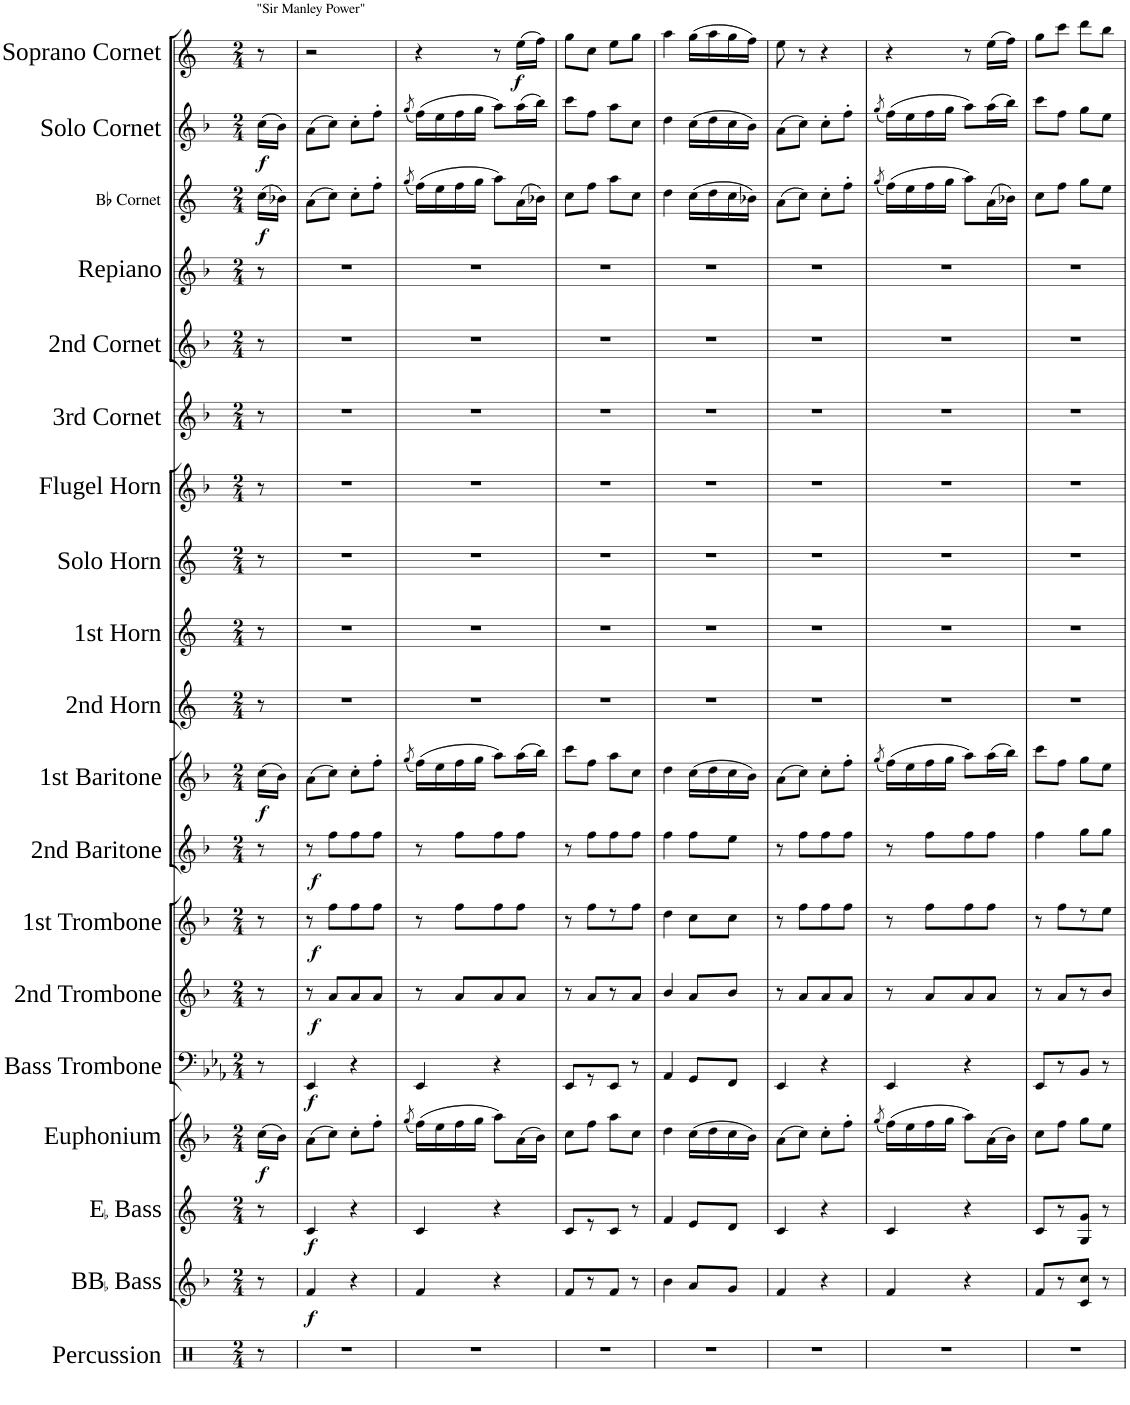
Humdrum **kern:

**kern	**kern	**dynam	**kern	**dynam	**kern	**dynam	**kern	**dynam	**kern	**dynam	**kern	**dynam	**kern	**dynam	**kern	**dynam	**kern	**kern	**kern	**kern	**kern	**kern	**kern	**kern	**dynam	**kern	**dynam	**kern	**dynam
*part19	*part18	*part18	*part17	*part17	*part16	*part16	*part15	*part15	*part14	*part14	*part13	*part13	*part12	*part12	*part11	*part11	*part10	*part9	*part8	*part7	*part6	*part5	*part4	*part3	*part3	*part2	*part2	*part1	*part1
*staff19	*staff18	*staff18	*staff17	*staff17	*staff16	*staff16	*staff15	*staff15	*staff14	*staff14	*staff13	*staff13	*staff12	*staff12	*staff11	*staff11	*staff10	*staff9	*staff8	*staff7	*staff6	*staff5	*staff4	*staff3	*staff3	*staff2	*staff2	*staff1	*staff1
*I"Percussion	*I"BBaccidentalFlat Bass	*	*I"EaccidentalFlat Bass	*	*I"Euphonium	*	*I"Bass Trombone	*	*I"2nd Trombone	*	*I"1st Trombone	*	*I"2nd Baritone	*	*I"1st Baritone	*	*I"2nd Horn	*I"1st Horn	*I"Solo Horn	*I"Flugel Horn	*I"3rd Cornet	*I"2nd Cornet	*I"Repiano	*I"Bb Cornet	*	*I"Solo Cornet	*	*I"Soprano Cornet	*
*I'Perc.	*I'BBaccidentalFlat B.	*	*I'EaccidentalFlat B.	*	*I'Euph.	*	*I'Bs. Trb.	*	*I'2ndTrb.	*	*I'1st Trb.	*	*I'2ndBari.	*	*I'1st Bari.	*	*I'2nd Hn.	*I'1st Hn.	*I'Solo Hn.	*I'Flghn.	*I'3rd Cnt.	*I'2nd Cnt.	*I'Rep.	*I'Bb Cnt.	*	*I'Solo Cnt.	*	*I'Sop. Cnt.	*
*clefX	*clefG2	*	*clefG2	*	*clefG2	*	*clefF4	*	*clefG2	*	*clefG2	*	*clefG2	*	*clefG2	*	*clefG2	*clefG2	*clefG2	*clefG2	*clefG2	*clefG2	*clefG2	*clefG2	*	*clefG2	*	*clefG2	*
*	*Trd15c26	*	*Trd12c21	*	*Trd8c14	*	*	*	*Trd8c14	*	*Trd8c14	*	*Trd8c14	*	*Trd8c14	*	*Trd5c9	*Trd5c9	*Trd5c9	*Trd1c2	*Trd1c2	*Trd1c2	*Trd1c2	*Trd1c2	*	*Trd1c2	*	*Trd-2c-3	*
*k[]	*k[b-]	*	*k[]	*	*k[b-]	*	*k[b-e-a-]	*	*k[b-]	*	*k[b-]	*	*k[b-]	*	*k[b-]	*	*k[]	*k[]	*k[]	*k[b-]	*k[b-]	*k[b-]	*k[b-]	*k[]	*	*k[b-]	*	*k[]	*
*M2/4	*M2/4	*	*M2/4	*	*M2/4	*	*M2/4	*	*M2/4	*	*M2/4	*	*M2/4	*	*M2/4	*	*M2/4	*M2/4	*M2/4	*M2/4	*M2/4	*M2/4	*M2/4	*M2/4	*	*M2/4	*	*M2/4	*
=1	=1	=1	=1	=1	=1	=1	=1	=1	=1	=1	=1	=1	=1	=1	=1	=1	=1	=1	=1	=1	=1	=1	=1	=1	=1	=1	=1	=1	=1
!	!	!	!	!	!	!	!	!	!	!	!	!	!	!	!	!	!	!	!	!	!	!	!	!	!	!	!	!LO:TX:a:t="Sir Manley Power"	!
!	!	!	!	!	!	!LO:DY:b	!	!	!	!	!	!	!	!	!	!LO:DY:b	!	!	!	!	!	!	!	!	!LO:DY:b	!	!LO:DY:b	!	!
8r	8r	.	8r	.	(16cc\LL	f	8r	.	8r	.	8r	.	8r	.	(16cc\LL	f	8r	8r	8r	8r	8r	8r	8r	(16cc\LL	f	(16cc\LL	f	8r	.
.	.	.	.	.	16b-\JJ)	.	.	.	.	.	.	.	.	.	16b-\JJ)	.	.	.	.	.	.	.	.	16b-X\JJ)	.	16b-\JJ)	.	.	.
=2	=2	=2	=2	=2	=2	=2	=2	=2	=2	=2	=2	=2	=2	=2	=2	=2	=2	=2	=2	=2	=2	=2	=2	=2	=2	=2	=2	=2	=2
!	!	!LO:DY:b	!	!LO:DY:b	!	!	!	!LO:DY:b	!	!LO:DY:b	!	!LO:DY:b	!	!LO:DY:b	!	!	!	!	!	!	!	!	!	!	!	!	!	!	!
2r	4f/	f	4c/	f	(8a\L	.	4EE-/	f	8r	f	8r	f	8r	f	(8a\L	.	2r	2r	2r	2r	2r	2r	2r	(8a\L	.	(8a\L	.	2r	.
.	.	.	.	.	8cc\J)	.	.	.	8a/L	.	8ff\L	.	8ff\L	.	8cc\J)	.	.	.	.	.	.	.	.	8cc\J)	.	8cc\J)	.	.	.
.	4r	.	4r	.	8cc'\L	.	4r	.	8a/	.	8ff\	.	8ff\	.	8cc'\L	.	.	.	.	.	.	.	.	8cc'\L	.	8cc'\L	.	.	.
.	.	.	.	.	8ff'\J	.	.	.	8a/J	.	8ff\J	.	8ff\J	.	8ff'\J	.	.	.	.	.	.	.	.	8ff'\J	.	8ff'\J	.	.	.
=3	=3	=3	=3	=3	=3	=3	=3	=3	=3	=3	=3	=3	=3	=3	=3	=3	=3	=3	=3	=3	=3	=3	=3	=3	=3	=3	=3	=3	=3
.	.	.	.	.	(8qgg/	.	.	.	.	.	.	.	.	.	(8qgg/	.	.	.	.	.	.	.	.	(8qgg/	.	(8qgg/	.	.	.
2r	4f/	.	4c/	.	(16ff\LL)	.	4EE-/	.	8r	.	8r	.	8r	.	(16ff\LL)	.	2r	2r	2r	2r	2r	2r	2r	(16ff\LL)	.	(16ff\LL)	.	4r	.
.	.	.	.	.	16ee\	.	.	.	.	.	.	.	.	.	16ee\	.	.	.	.	.	.	.	.	16ee\	.	16ee\	.	.	.
.	.	.	.	.	16ff\	.	.	.	8a/L	.	8ff\L	.	8ff\L	.	16ff\	.	.	.	.	.	.	.	.	16ff\	.	16ff\	.	.	.
.	.	.	.	.	16gg\JJ	.	.	.	.	.	.	.	.	.	16gg\JJ	.	.	.	.	.	.	.	.	16gg\JJ	.	16gg\JJ	.	.	.
.	4r	.	4r	.	8aa\L)	.	4r	.	8a/	.	8ff\	.	8ff\	.	8aa\L)	.	.	.	.	.	.	.	.	8aa\L)	.	8aa\L)	.	8r	.
!	!	!	!	!	!	!	!	!	!	!	!	!	!	!	!	!	!	!	!	!	!	!	!	!	!	!	!	!	!LO:DY:b
.	.	.	.	.	(16a\L	.	.	.	8a/J	.	8ff\J	.	8ff\J	.	(16aa\L	.	.	.	.	.	.	.	.	(16a\L	.	(16aa\L	.	(16ee\LL	f
.	.	.	.	.	16b-\JJ)	.	.	.	.	.	.	.	.	.	16bb-\JJ)	.	.	.	.	.	.	.	.	16b-X\JJ)	.	16bb-\JJ)	.	16ff\JJ)	.
=4	=4	=4	=4	=4	=4	=4	=4	=4	=4	=4	=4	=4	=4	=4	=4	=4	=4	=4	=4	=4	=4	=4	=4	=4	=4	=4	=4	=4	=4
2r	8f/L	.	8c/L	.	8cc\L	.	8EE-/L	.	8r	.	8r	.	8r	.	8ccc\L	.	2r	2r	2r	2r	2r	2r	2r	8cc\L	.	8ccc\L	.	8gg\L	.
.	8r	.	8r	.	8ff\J	.	8r	.	8a/L	.	8ff\L	.	8ff\L	.	8ff\J	.	.	.	.	.	.	.	.	8ff\J	.	8ff\J	.	8cc\J	.
.	8f/J	.	8c/J	.	8aa\L	.	8EE-/J	.	8r	.	8r	.	8ff\	.	8aa\L	.	.	.	.	.	.	.	.	8aa\L	.	8aa\L	.	8ee\L	.
.	8r	.	8r	.	8cc\J	.	8r	.	8a/J	.	8ff\J	.	8ff\J	.	8cc\J	.	.	.	.	.	.	.	.	8cc\J	.	8cc\J	.	8gg\J	.
=5	=5	=5	=5	=5	=5	=5	=5	=5	=5	=5	=5	=5	=5	=5	=5	=5	=5	=5	=5	=5	=5	=5	=5	=5	=5	=5	=5	=5	=5
2r	4b-\	.	4f/	.	4dd\	.	4AA-/	.	4b-/	.	4dd\	.	4ff\	.	4dd\	.	2r	2r	2r	2r	2r	2r	2r	4dd\	.	4dd\	.	4aa\	.
.	8a/L	.	8e/L	.	(16cc\LL	.	8GG/L	.	8a/L	.	8cc\L	.	8ff\L	.	(16cc\LL	.	.	.	.	.	.	.	.	(16cc\LL	.	(16cc\LL	.	(16gg\LL	.
.	.	.	.	.	16dd\	.	.	.	.	.	.	.	.	.	16dd\	.	.	.	.	.	.	.	.	16dd\	.	16dd\	.	16aa\	.
.	8g/J	.	8d/J	.	16cc\	.	8FF/J	.	8b-/J	.	8cc\J	.	8ee\J	.	16cc\	.	.	.	.	.	.	.	.	16cc\	.	16cc\	.	16gg\	.
.	.	.	.	.	16b-\JJ)	.	.	.	.	.	.	.	.	.	16b-\JJ)	.	.	.	.	.	.	.	.	16b-X\JJ)	.	16b-\JJ)	.	16ff\JJ)	.
=6	=6	=6	=6	=6	=6	=6	=6	=6	=6	=6	=6	=6	=6	=6	=6	=6	=6	=6	=6	=6	=6	=6	=6	=6	=6	=6	=6	=6	=6
2r	4f/	.	4c/	.	(8a\L	.	4EE-/	.	8r	.	8r	.	8r	.	(8a\L	.	2r	2r	2r	2r	2r	2r	2r	(8a\L	.	(8a\L	.	8ee\	.
.	.	.	.	.	8cc\J)	.	.	.	8a/L	.	8ff\L	.	8ff\L	.	8cc\J)	.	.	.	.	.	.	.	.	8cc\J)	.	8cc\J)	.	8r	.
.	4r	.	4r	.	8cc'\L	.	4r	.	8a/	.	8ff\	.	8ff\	.	8cc'\L	.	.	.	.	.	.	.	.	8cc'\L	.	8cc'\L	.	4r	.
.	.	.	.	.	8ff'\J	.	.	.	8a/J	.	8ff\J	.	8ff\J	.	8ff'\J	.	.	.	.	.	.	.	.	8ff'\J	.	8ff'\J	.	.	.
=7	=7	=7	=7	=7	=7	=7	=7	=7	=7	=7	=7	=7	=7	=7	=7	=7	=7	=7	=7	=7	=7	=7	=7	=7	=7	=7	=7	=7	=7
.	.	.	.	.	(8qgg/	.	.	.	.	.	.	.	.	.	(8qgg/	.	.	.	.	.	.	.	.	(8qgg/	.	(8qgg/	.	.	.
2r	4f/	.	4c/	.	(16ff\LL)	.	4EE-/	.	8r	.	8r	.	8r	.	(16ff\LL)	.	2r	2r	2r	2r	2r	2r	2r	(16ff\LL)	.	(16ff\LL)	.	4r	.
.	.	.	.	.	16ee\	.	.	.	.	.	.	.	.	.	16ee\	.	.	.	.	.	.	.	.	16ee\	.	16ee\	.	.	.
.	.	.	.	.	16ff\	.	.	.	8a/L	.	8ff\L	.	8ff\L	.	16ff\	.	.	.	.	.	.	.	.	16ff\	.	16ff\	.	.	.
.	.	.	.	.	16gg\JJ	.	.	.	.	.	.	.	.	.	16gg\JJ	.	.	.	.	.	.	.	.	16gg\JJ	.	16gg\JJ	.	.	.
.	4r	.	4r	.	8aa\L)	.	4r	.	8a/	.	8ff\	.	8ff\	.	8aa\L)	.	.	.	.	.	.	.	.	8aa\L)	.	8aa\L)	.	8r	.
.	.	.	.	.	(16a\L	.	.	.	8a/J	.	8ff\J	.	8ff\J	.	(16aa\L	.	.	.	.	.	.	.	.	(16a\L	.	(16aa\L	.	(16ee\LL	.
.	.	.	.	.	16b-\JJ)	.	.	.	.	.	.	.	.	.	16bb-\JJ)	.	.	.	.	.	.	.	.	16b-X\JJ)	.	16bb-\JJ)	.	16ff\JJ)	.
=8	=8	=8	=8	=8	=8	=8	=8	=8	=8	=8	=8	=8	=8	=8	=8	=8	=8	=8	=8	=8	=8	=8	=8	=8	=8	=8	=8	=8	=8
*	*^	*	*^	*	*	*	*	*	*	*	*	*	*	*	*	*	*	*	*	*	*	*	*	*	*	*	*	*	*
2r	8f/L	8ryy	.	8c/L	8ryy	.	8cc\L	.	8EE-/L	.	8r	.	8r	.	4ff\	.	8ccc\L	.	2r	2r	2r	2r	2r	2r	2r	8cc\L	.	8ccc\L	.	8gg\L	.
.	8r	8ryy	.	8r	8ryy	.	8ff\J	.	8r	.	8a/L	.	8ff\L	.	.	.	8ff\J	.	.	.	.	.	.	.	.	8ff\J	.	8ff\J	.	8ccc\J	.
.	8cc/J	8c/	.	8g/J	8G/	.	8gg\L	.	8BB-/J	.	8r	.	8r	.	8gg\L	.	8gg\L	.	.	.	.	.	.	.	.	8gg\L	.	8gg\L	.	8ddd\L	.
.	8r	8ryy	.	8r	8ryy	.	8ee\J	.	8r	.	8b-/J	.	8ee\J	.	8gg\J	.	8ee\J	.	.	.	.	.	.	.	.	8ee\J	.	8ee\J	.	8bb\J	.
*	*v	*v	*	*	*	*	*	*	*	*	*	*	*	*	*	*	*	*	*	*	*	*	*	*	*	*	*	*	*	*	*
*	*	*	*v	*v	*	*	*	*	*	*	*	*	*	*	*	*	*	*	*	*	*	*	*	*	*	*	*	*	*	*
=	=	=	=	=	=	=	=	=	=	=	=	=	=	=	=	=	=	=	=	=	=	=	=	=	=	=	=	=	=
*-	*-	*-	*-	*-	*-	*-	*-	*-	*-	*-	*-	*-	*-	*-	*-	*-	*-	*-	*-	*-	*-	*-	*-	*-	*-	*-	*-	*-	*-
